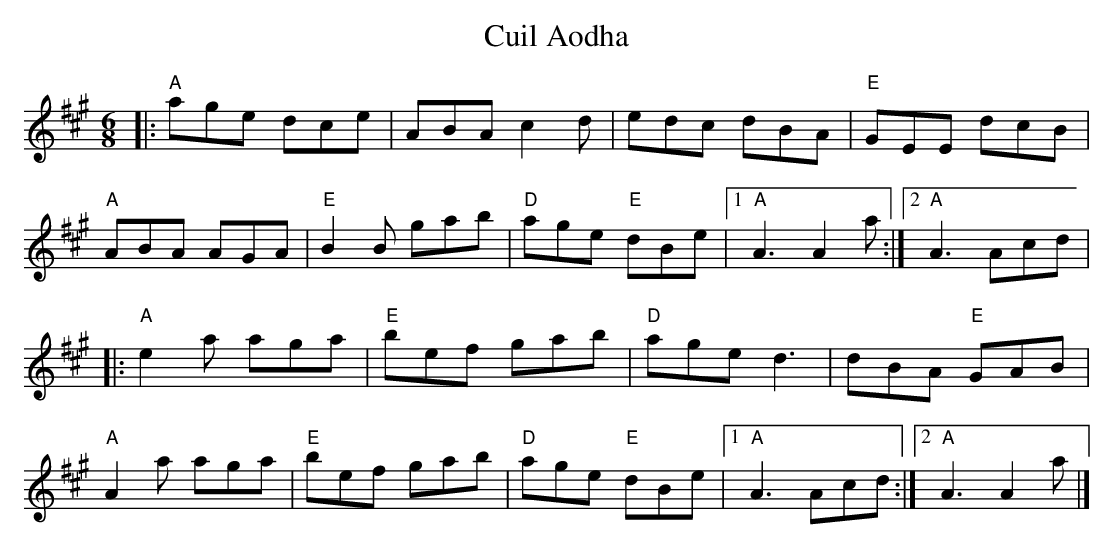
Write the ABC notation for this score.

X:1
T:Cuil Aodha
M:6/8
K:A
|:"A"age dce|ABA c2d|edc dBA|"E"GEE dcB|
"A"ABA AGA|"E"B2B gab|"D"age "E"dBe|1 "A"A3 A2a:|2 "A"A3 Acd |
|:"A"e2a aga|"E"bef gab|"D"age d3|dBA "E"GAB|
"A"A2a aga|"E"bef gab|"D"age "E"dBe|1 "A"A3 Acd:|2 "A"A3 A2a|]
